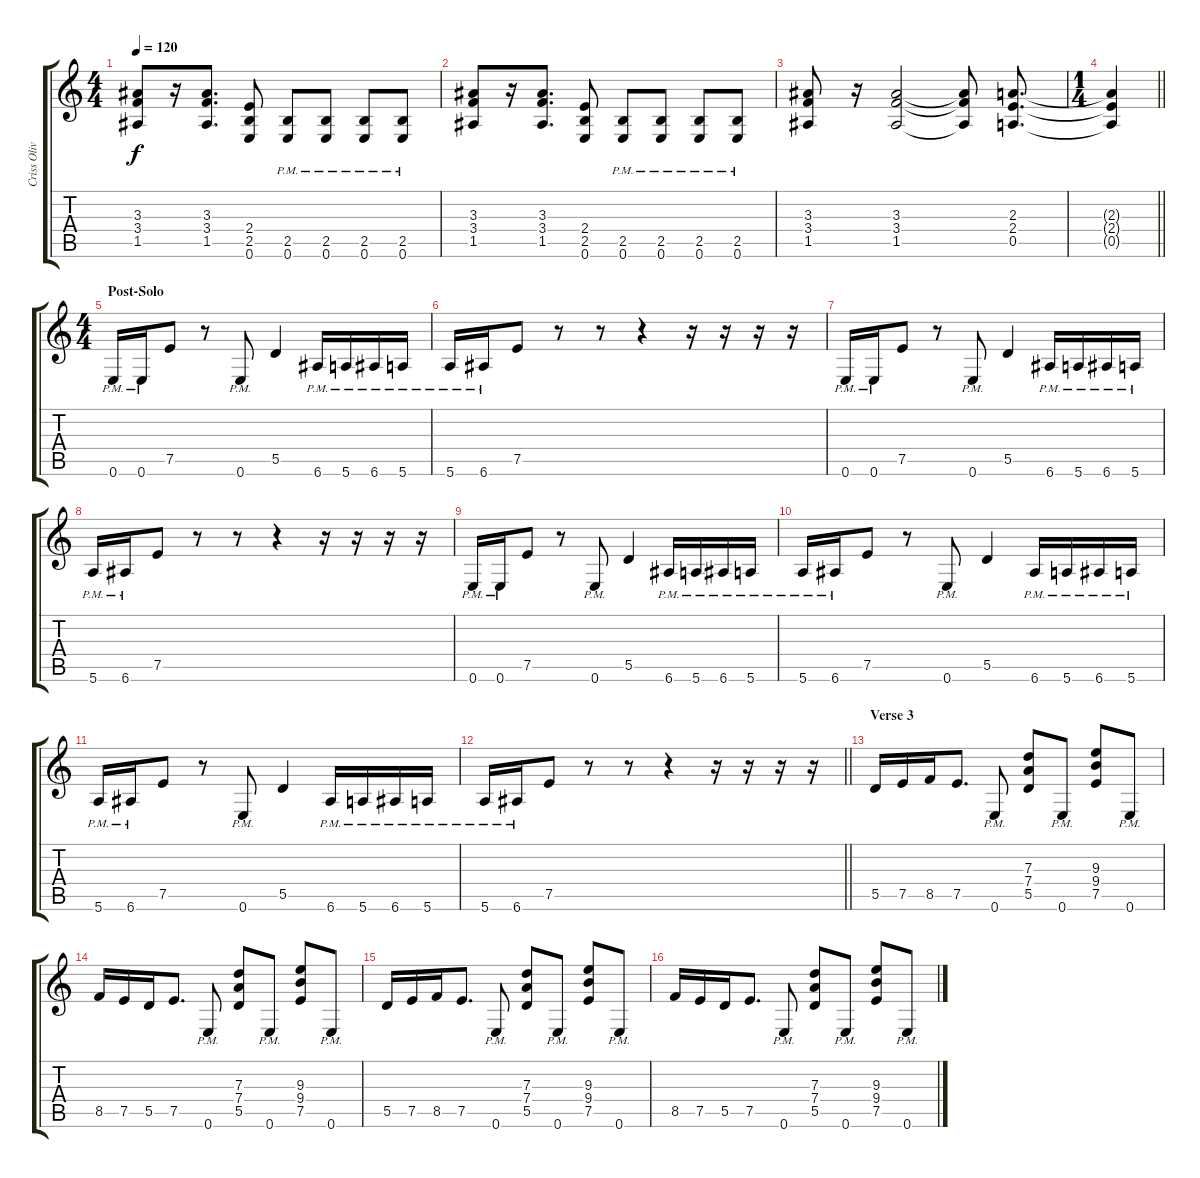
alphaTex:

\track ("Criss Oliva (Rhythm Gtr)" "Criss Oliv") {instrument distortionguitar}
\staff {score tabs}
\tuning (E4 B3 G3 D3 A2 E2) {hide}
\ts (4 4)
\tempo 120
\clef g2
\ks c
(3.3 3.4 1.5).8{dy f} r.16 (3.3 3.4 1.5).8{d} (2.4 2.5 0.6).8 (2.5{pm} 0.6{pm}).8 (2.5{pm} 0.6{pm}).8 (2.5{pm} 0.6{pm}).8 (2.5{pm} 0.6{pm}).8 |
(3.3 3.4 1.5).8 r.16 (3.3 3.4 1.5).8{d} (2.4 2.5 0.6).8 (2.5{pm} 0.6{pm}).8 (2.5{pm} 0.6{pm}).8 (2.5{pm} 0.6{pm}).8 (2.5{pm} 0.6{pm}).8 |
(3.3 3.4 1.5).8 r.16 (3.3 3.4 1.5).2 (3.3{t} 3.4{t} 1.5{t}).8 (2.3 2.4 0.5).8{d} |
\ts (1 4)
\barLineRight lightlight
(2.3{t} 2.4{t} 0.5{t}).4 |
\ts (4 4)
\section ("" "Post-Solo")
0.6{pm}.16 0.6{pm}.16 7.5.8 r.8 0.6{pm}.8 5.5.4 6.6{pm}.16 5.6{pm}.16 6.6{pm}.16 5.6{pm}.16 |
5.6{pm}.16 6.6{pm}.16 7.5.8 r.8 r.8 r.4 r.16 r.16 r.16 r.16 |
0.6{pm}.16 0.6{pm}.16 7.5.8 r.8 0.6{pm}.8 5.5.4 6.6{pm}.16 5.6{pm}.16 6.6{pm}.16 5.6{pm}.16 |
5.6{pm}.16 6.6{pm}.16 7.5.8 r.8 r.8 r.4 r.16 r.16 r.16 r.16 |
0.6{pm}.16 0.6{pm}.16 7.5.8 r.8 0.6{pm}.8 5.5.4 6.6{pm}.16 5.6{pm}.16 6.6{pm}.16 5.6{pm}.16 |
5.6{pm}.16 6.6{pm}.16 7.5.8 r.8 0.6{pm}.8 5.5.4 6.6{pm}.16 5.6{pm}.16 6.6{pm}.16 5.6{pm}.16 |
5.6{pm}.16 6.6{pm}.16 7.5.8 r.8 0.6{pm}.8 5.5.4 6.6{pm}.16 5.6{pm}.16 6.6{pm}.16 5.6{pm}.16 |
\barLineRight lightlight
5.6{pm}.16 6.6{pm}.16 7.5.8 r.8 r.8 r.4 r.16 r.16 r.16 r.16 |
\section ("" "Verse 3")
5.5.16 7.5.16 8.5.16 7.5.8{d} 0.6{pm}.8 (7.3 7.4 5.5).8 0.6{pm}.8 (9.3 9.4 7.5).8 0.6{pm}.8 |
8.5.16 7.5.16 5.5.16 7.5.8{d} 0.6{pm}.8 (7.3 7.4 5.5).8 0.6{pm}.8 (9.3 9.4 7.5).8 0.6{pm}.8 |
5.5.16 7.5.16 8.5.16 7.5.8{d} 0.6{pm}.8 (7.3 7.4 5.5).8 0.6{pm}.8 (9.3 9.4 7.5).8 0.6{pm}.8 |
8.5.16 7.5.16 5.5.16 7.5.8{d} 0.6{pm}.8 (7.3 7.4 5.5).8 0.6{pm}.8 (9.3 9.4 7.5).8 0.6{pm}.8
